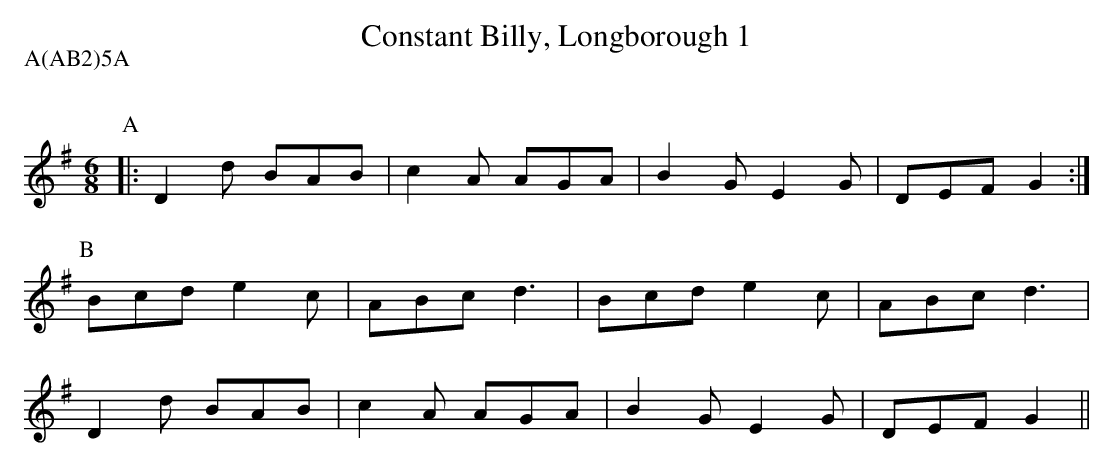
X:1
T:Constant Billy, Longborough 1
Q:120
M:6/8
L:1/8
P:A(AB2)5A
K:G
P:A
|:D2d BAB|c2A AGA|B2G E2G|DEF G2:|
P:B
  Bcd e2c|ABc d3 |Bcd e2c|ABc  d3|
  D2d BAB|c2A AGA|B2G E2G|DEF G2 ||
